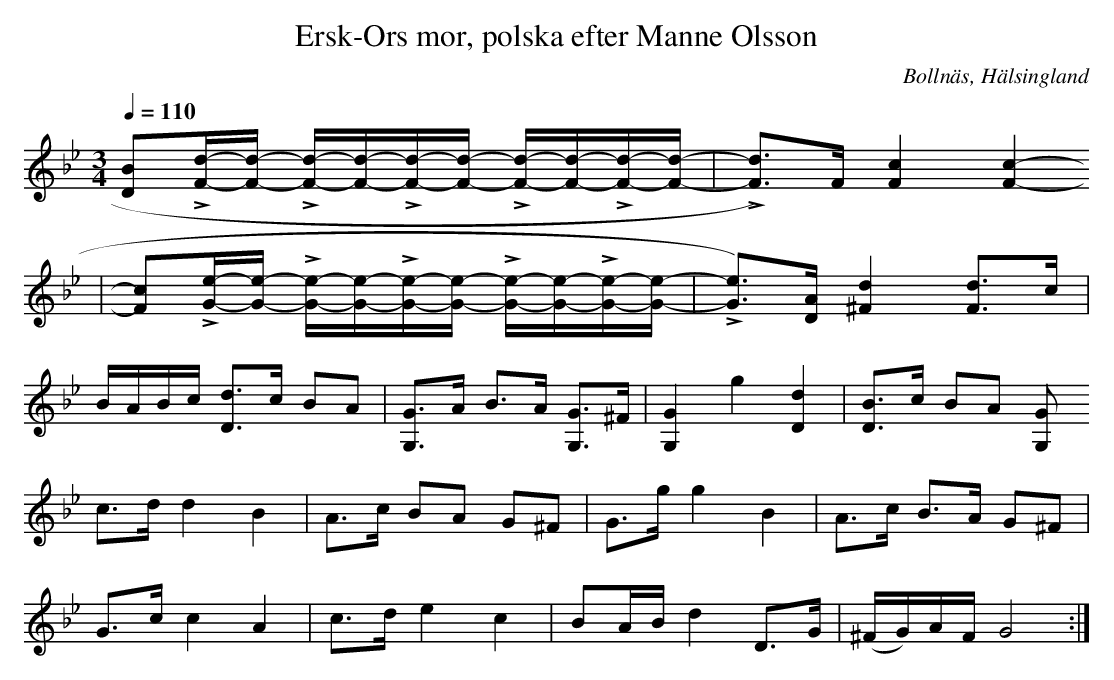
X:1
T: Ersk-Ors mor, polska efter Manne Olsson
O:Bollnäs, Hälsingland
M:3/4
L:1/8
Q:1/4=110
K:Gm
[D B]L[F/d/]-[F/d/] - L[F/d/]-[F/d/]-L[F/d/]-[F/d/] - L[F/d/]-[F/d/]-L[F/d/]-[F/d/]-| L[F d])>F [-F2 c2] [F2 c2]-
|[F c]L[G/e/]-[G/e/] - L[G/e/]-[G/e/]-L[G/e/]-[G/e/] - L[G/e/]-[G/e/]-L[G/e/]-[G/e/]-| L[Ge])>[D A] [^F2 d2] [F d]>c|
B/A/B/c/ [D d]>c BA|[G, G]>A B>A [G, G]>^F|[G,2 G2] g2 [D2 d2]|[D B]>c BA [G, G]
c>d    d2       B2           | A>c    BA       G^F       | G>g    g2 B2     | A>c         B>A G^F  |
G>c    c2       A2           | c>d    e2       c2        | BA/B/  d2 D>G   | (^F/G/)A/F/ G4      :|
